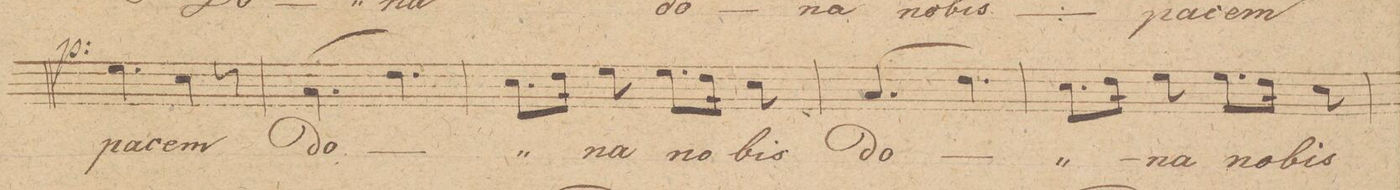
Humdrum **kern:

**kern	**text	**dynam
*I"Baſso 1mo	*	*
*clefF4	*	*
*k[]	*	*
*M6/8	*	*
4.G\	pa-	p
4E\	-cem	.
8r	.	.
=59	=59	=59
(4.C\	do-	.
4.F\)	.	.
=60	=60	=60
8.E\L	.	.
16F\Jk	.	.
8G\	-na	.
8.G\L	no-	.
16F\Jk	.	.
8E\	-bis	.
=61	=61	=61
(4.C/	do-	.
4.F\)	.	.
=62	=62	=62
8.E\L	.	.
16F\Jk	.	.
8G\	-na	.
8.G\L	no-	.
16F\Jk	.	.
8E\	-bis	.
=63	=63	=63
*-	*-	*-
